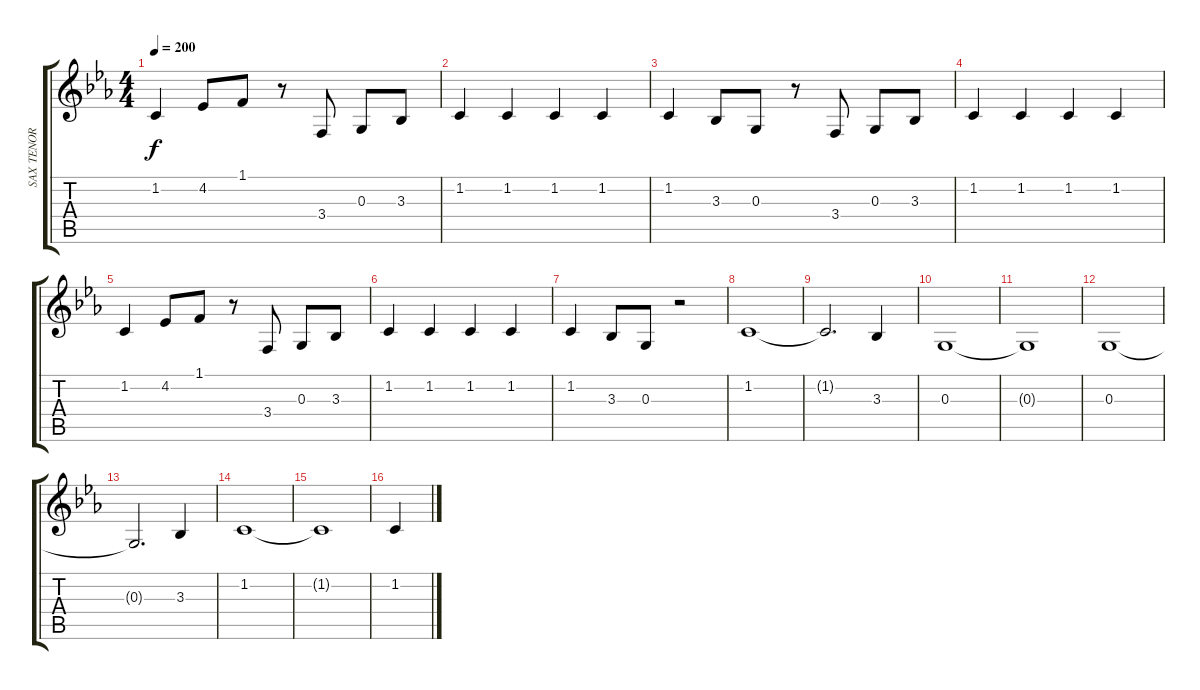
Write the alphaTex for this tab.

\track ("SAX TENOR" "SAX TENOR") {instrument tenorsax}
\staff {score tabs}
\tuning (E4 B3 G3 D3 A2 E2) {hide}
\ts (4 4)
\tempo 200
\clef g2
\ks cminor
1.2.4{dy f} 4.2.8 1.1.8 r.8 3.4.8 0.3.8 3.3.8 |
1.2.4 1.2.4 1.2.4 1.2.4 |
1.2.4 3.3.8 0.3.8 r.8 3.4.8 0.3.8 3.3.8 |
1.2.4 1.2.4 1.2.4 1.2.4 |
1.2.4 4.2.8 1.1.8 r.8 3.4.8 0.3.8 3.3.8 |
1.2.4 1.2.4 1.2.4 1.2.4 |
1.2.4 3.3.8 0.3.8 r.2 |
1.2.1 |
1.2{t}.2{d} 3.3.4 |
0.3.1 |
0.3{t}.1 |
0.3.1 |
0.3{t}.2{d} 3.3.4 |
1.2.1 |
1.2{t}.1 |
1.2.4
